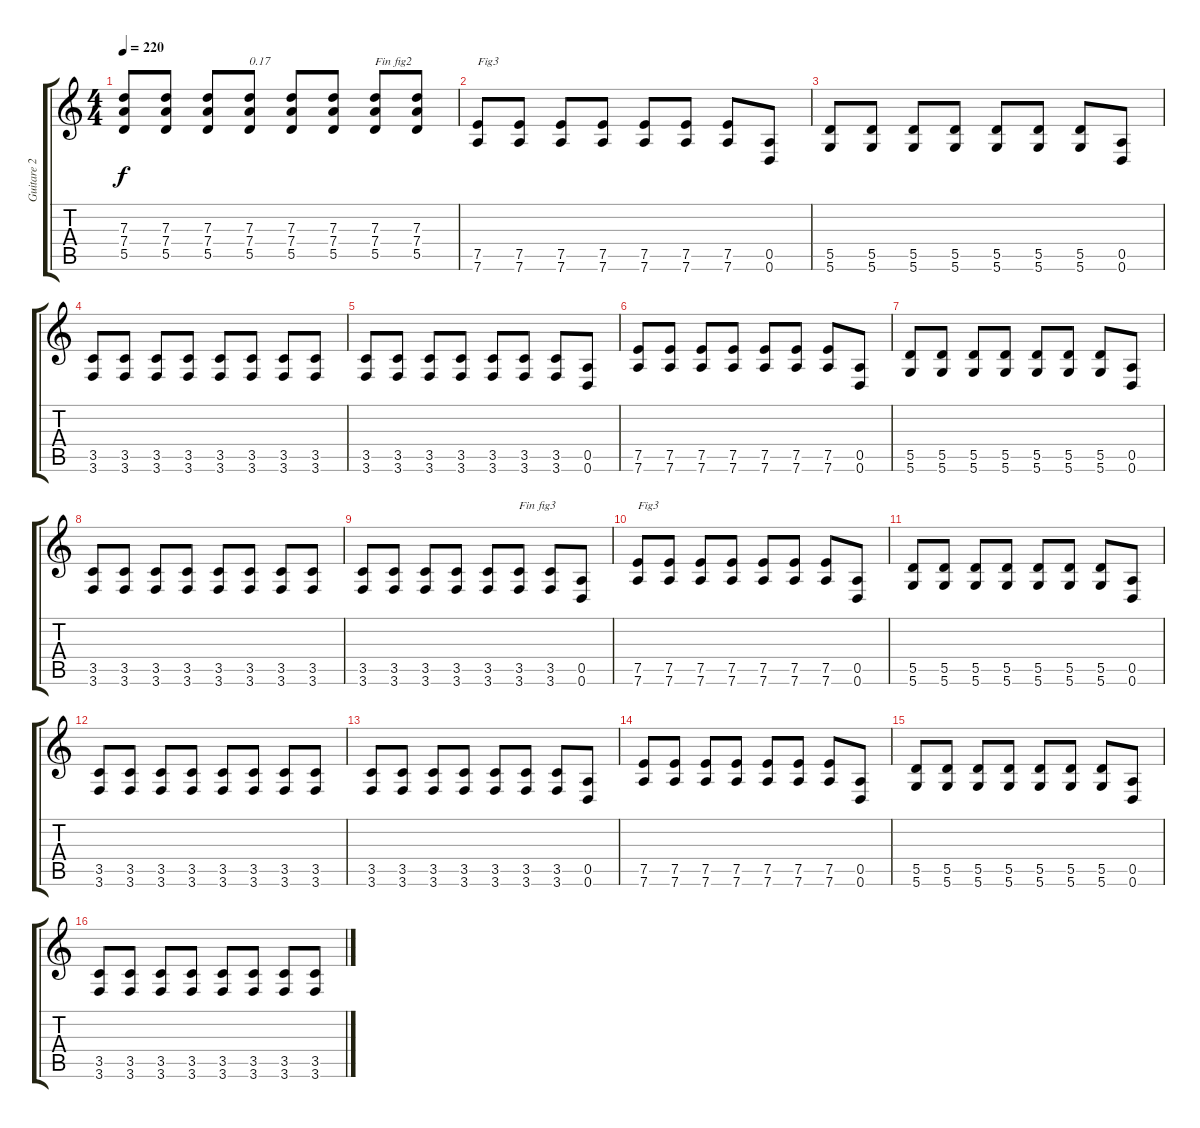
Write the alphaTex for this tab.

\track ("Guitare 2 Dr-D" "Guitare 2 ") {instrument distortionguitar}
\staff {score tabs}
\tuning (E4 B3 G3 D3 A2 D2) {hide}
\ts (4 4)
\tempo 220
\clef g2
\ks c
(7.3 7.4 5.5).8{dy f} (7.3 7.4 5.5).8 (7.3 7.4 5.5).8 (7.3 7.4 5.5).8{txt "0.17"} (7.3 7.4 5.5).8 (7.3 7.4 5.5).8 (7.3 7.4 5.5).8{txt "Fin fig2"} (7.3 7.4 5.5).8 |
(7.5 7.6).8{txt "Fig3"} (7.5 7.6).8 (7.5 7.6).8 (7.5 7.6).8 (7.5 7.6).8 (7.5 7.6).8 (7.5 7.6).8 (0.5 0.6).8 |
(5.5 5.6).8 (5.5 5.6).8 (5.5 5.6).8 (5.5 5.6).8 (5.5 5.6).8 (5.5 5.6).8 (5.5 5.6).8 (0.5 0.6).8 |
(3.5 3.6).8 (3.5 3.6).8 (3.5 3.6).8 (3.5 3.6).8 (3.5 3.6).8 (3.5 3.6).8 (3.5 3.6).8 (3.5 3.6).8 |
(3.5 3.6).8 (3.5 3.6).8 (3.5 3.6).8 (3.5 3.6).8 (3.5 3.6).8 (3.5 3.6).8 (3.5 3.6).8 (0.5 0.6).8 |
(7.5 7.6).8 (7.5 7.6).8 (7.5 7.6).8 (7.5 7.6).8 (7.5 7.6).8 (7.5 7.6).8 (7.5 7.6).8 (0.5 0.6).8 |
(5.5 5.6).8 (5.5 5.6).8 (5.5 5.6).8 (5.5 5.6).8 (5.5 5.6).8 (5.5 5.6).8 (5.5 5.6).8 (0.5 0.6).8 |
(3.5 3.6).8 (3.5 3.6).8 (3.5 3.6).8 (3.5 3.6).8 (3.5 3.6).8 (3.5 3.6).8 (3.5 3.6).8 (3.5 3.6).8 |
(3.5 3.6).8 (3.5 3.6).8 (3.5 3.6).8 (3.5 3.6).8 (3.5 3.6).8 (3.5 3.6).8{txt "Fin fig3"} (3.5 3.6).8 (0.5 0.6).8 |
(7.5 7.6).8{txt "Fig3"} (7.5 7.6).8 (7.5 7.6).8 (7.5 7.6).8 (7.5 7.6).8 (7.5 7.6).8 (7.5 7.6).8 (0.5 0.6).8 |
(5.5 5.6).8 (5.5 5.6).8 (5.5 5.6).8 (5.5 5.6).8 (5.5 5.6).8 (5.5 5.6).8 (5.5 5.6).8 (0.5 0.6).8 |
(3.5 3.6).8 (3.5 3.6).8 (3.5 3.6).8 (3.5 3.6).8 (3.5 3.6).8 (3.5 3.6).8 (3.5 3.6).8 (3.5 3.6).8 |
(3.5 3.6).8 (3.5 3.6).8 (3.5 3.6).8 (3.5 3.6).8 (3.5 3.6).8 (3.5 3.6).8 (3.5 3.6).8 (0.5 0.6).8 |
(7.5 7.6).8 (7.5 7.6).8 (7.5 7.6).8 (7.5 7.6).8 (7.5 7.6).8 (7.5 7.6).8 (7.5 7.6).8 (0.5 0.6).8 |
(5.5 5.6).8 (5.5 5.6).8 (5.5 5.6).8 (5.5 5.6).8 (5.5 5.6).8 (5.5 5.6).8 (5.5 5.6).8 (0.5 0.6).8 |
(3.5 3.6).8 (3.5 3.6).8 (3.5 3.6).8 (3.5 3.6).8 (3.5 3.6).8 (3.5 3.6).8 (3.5 3.6).8 (3.5 3.6).8
